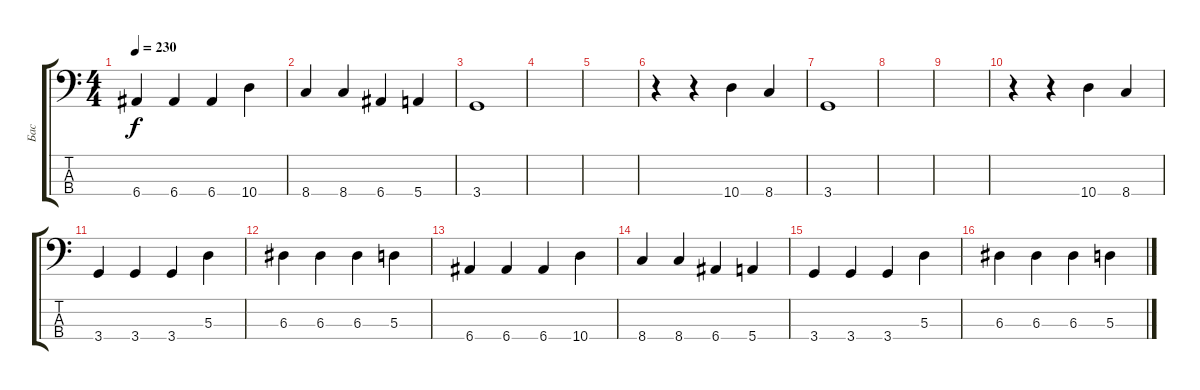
\track ("Бас" "Бас") {instrument electricbassfinger}
\staff {score tabs}
\tuning (G2 D2 A1 E1) {hide}
\ts (4 4)
\tempo 230
\clef f4
\ks c
6.4.4{dy f} 6.4.4 6.4.4 10.4.4 |
8.4.4 8.4.4 6.4.4 5.4.4 |
3.4.1 |
|
|
r.4 r.4 10.4.4 8.4.4 |
3.4.1 |
|
|
r.4 r.4 10.4.4 8.4.4 |
3.4.4 3.4.4 3.4.4 5.3.4 |
6.3.4 6.3.4 6.3.4 5.3.4 |
6.4.4 6.4.4 6.4.4 10.4.4 |
8.4.4 8.4.4 6.4.4 5.4.4 |
3.4.4 3.4.4 3.4.4 5.3.4 |
6.3.4 6.3.4 6.3.4 5.3.4
